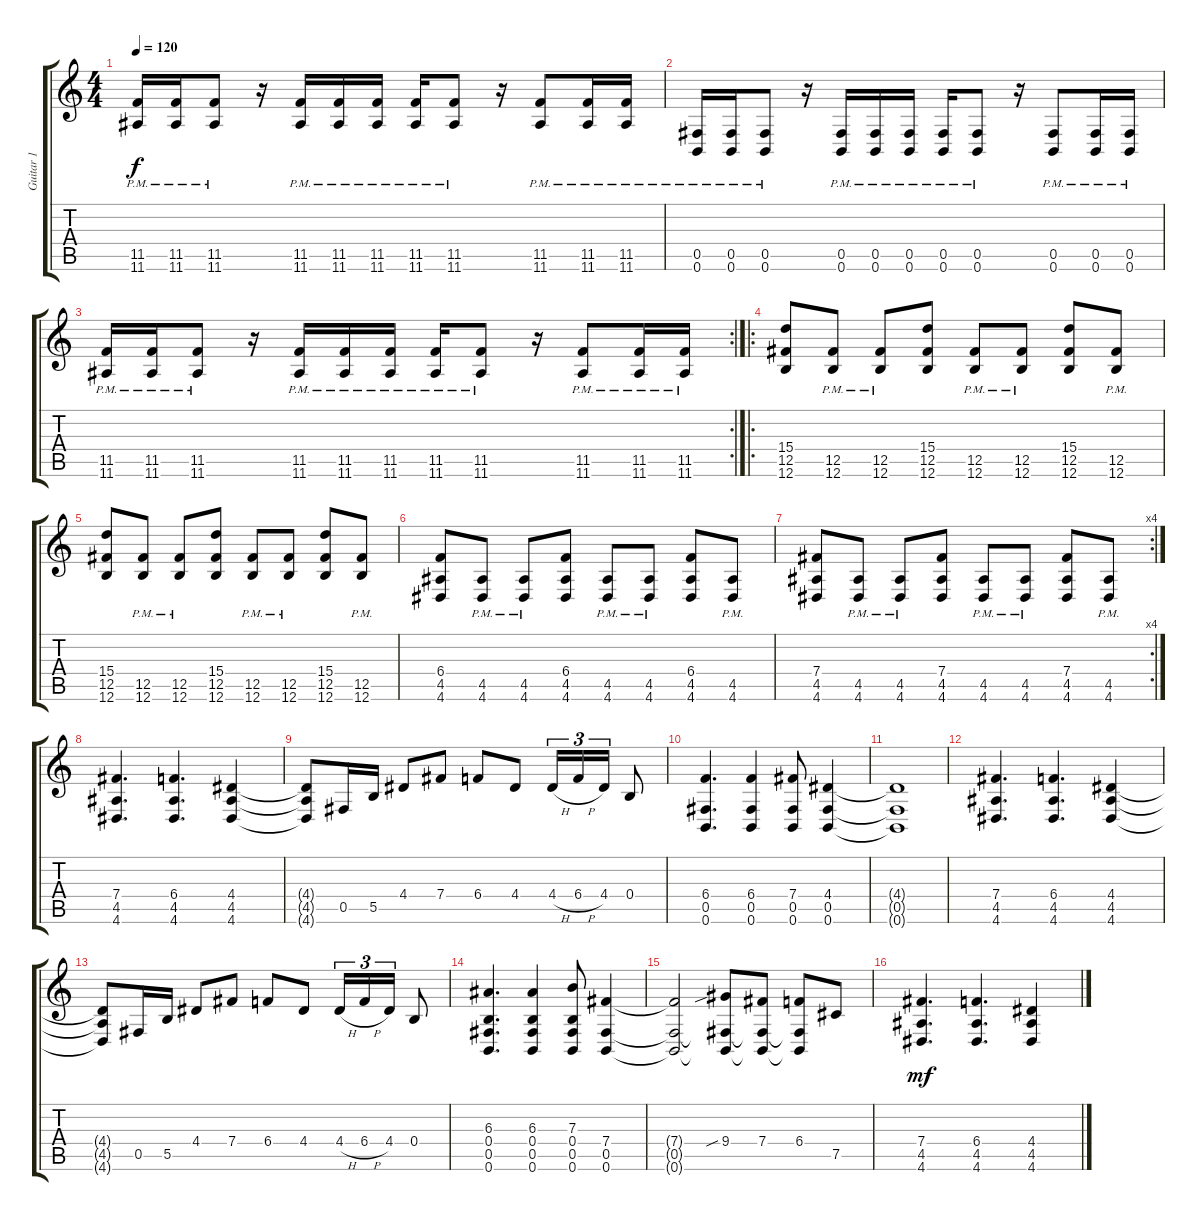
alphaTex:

\track ("Guitar 1" "Guitar 1") {instrument distortionguitar}
\staff {score tabs}
\tuning (Db4 Ab3 E3 B2 Gb2 B1) {hide}
\ts (4 4)
\tempo 120
\clef g2
\ks c
(11.5{pm} 11.6{pm}).16{dy f} (11.5{pm} 11.6{pm}).16 (11.5{pm} 11.6{pm}).8 r.16 (11.5{pm} 11.6{pm}).16 (11.5{pm} 11.6{pm}).16 (11.5{pm} 11.6{pm}).16 (11.5{pm} 11.6{pm}).16 (11.5{pm} 11.6{pm}).8 r.16 (11.5{pm} 11.6{pm}).8 (11.5{pm} 11.6{pm}).16 (11.5{pm} 11.6{pm}).16 |
(0.5{pm} 0.6{pm}).16 (0.5{pm} 0.6{pm}).16 (0.5{pm} 0.6{pm}).8 r.16 (0.5{pm} 0.6{pm}).16 (0.5{pm} 0.6{pm}).16 (0.5{pm} 0.6{pm}).16 (0.5{pm} 0.6{pm}).16 (0.5{pm} 0.6{pm}).8 r.16 (0.5{pm} 0.6{pm}).8 (0.5{pm} 0.6{pm}).16 (0.5{pm} 0.6{pm}).16 |
\rc 2
(11.5{pm} 11.6{pm}).16 (11.5{pm} 11.6{pm}).16 (11.5{pm} 11.6{pm}).8 r.16 (11.5{pm} 11.6{pm}).16 (11.5{pm} 11.6{pm}).16 (11.5{pm} 11.6{pm}).16 (11.5{pm} 11.6{pm}).16 (11.5{pm} 11.6{pm}).8 r.16 (11.5{pm} 11.6{pm}).8 (11.5{pm} 11.6{pm}).16 (11.5{pm} 11.6{pm}).16 |
\ro
(15.4 12.5 12.6).8 (12.5{pm} 12.6{pm}).8 (12.5{pm} 12.6{pm}).8 (15.4 12.5 12.6).8 (12.5{pm} 12.6{pm}).8 (12.5{pm} 12.6{pm}).8 (15.4 12.5 12.6).8 (12.5{pm} 12.6{pm}).8 |
(15.4 12.5 12.6).8 (12.5{pm} 12.6{pm}).8 (12.5{pm} 12.6{pm}).8 (15.4 12.5 12.6).8 (12.5{pm} 12.6{pm}).8 (12.5{pm} 12.6{pm}).8 (15.4 12.5 12.6).8 (12.5{pm} 12.6{pm}).8 |
(6.4 4.5 4.6).8 (4.5{pm} 4.6{pm}).8 (4.5{pm} 4.6{pm}).8 (6.4 4.5 4.6).8 (4.5{pm} 4.6{pm}).8 (4.5{pm} 4.6{pm}).8 (6.4 4.5 4.6).8 (4.5{pm} 4.6{pm}).8 |
\rc 4
(7.4 4.5 4.6).8 (4.5{pm} 4.6{pm}).8 (4.5{pm} 4.6{pm}).8 (7.4 4.5 4.6).8 (4.5{pm} 4.6{pm}).8 (4.5{pm} 4.6{pm}).8 (7.4 4.5 4.6).8 (4.5{pm} 4.6{pm}).8 |
(7.4 4.5 4.6).4{d} (6.4 4.5 4.6).4{d} (4.4 4.5 4.6).4 |
(4.4{t} 4.5{t} 4.6{t}).8 0.5.16 5.5.16 4.4.8 7.4.8 6.4.8 4.4.8 4.4{h}.16{tu (3 2)} 6.4{h}.16{tu (3 2)} 4.4.16{tu (3 2)} 0.4.8 |
(6.4 0.5 0.6).4{d} (6.4 0.5 0.6).4 (7.4 0.5 0.6).8 (4.4 0.5 0.6).4 |
(4.4{t} 0.5{t} 0.6{t}).1 |
(7.4 4.5 4.6).4{d} (6.4 4.5 4.6).4{d} (4.4 4.5 4.6).4 |
(4.4{t} 4.5{t} 4.6{t}).8 0.5.16 5.5.16 4.4.8 7.4.8 6.4.8 4.4.8 4.4{h}.16{tu (3 2)} 6.4{h}.16{tu (3 2)} 4.4.16{tu (3 2)} 0.4.8 |
(6.3 0.4 0.5 0.6).4{d} (6.3 0.4 0.5 0.6).4 (7.3 0.4 0.5 0.6).8 (7.4 0.5 0.6).4 |
(7.4{t} 0.5{t} 0.6{t}).2 (9.4{sib} 0.5{t} 0.6{t}).8 (7.4 0.5{t} 0.6{t}).8 (6.4 0.5{t} 0.6{t}).8 7.5.8 |
(7.4 4.5 4.6).4{d dy mf} (6.4 4.5 4.6).4{d} (4.4 4.5 4.6).4
